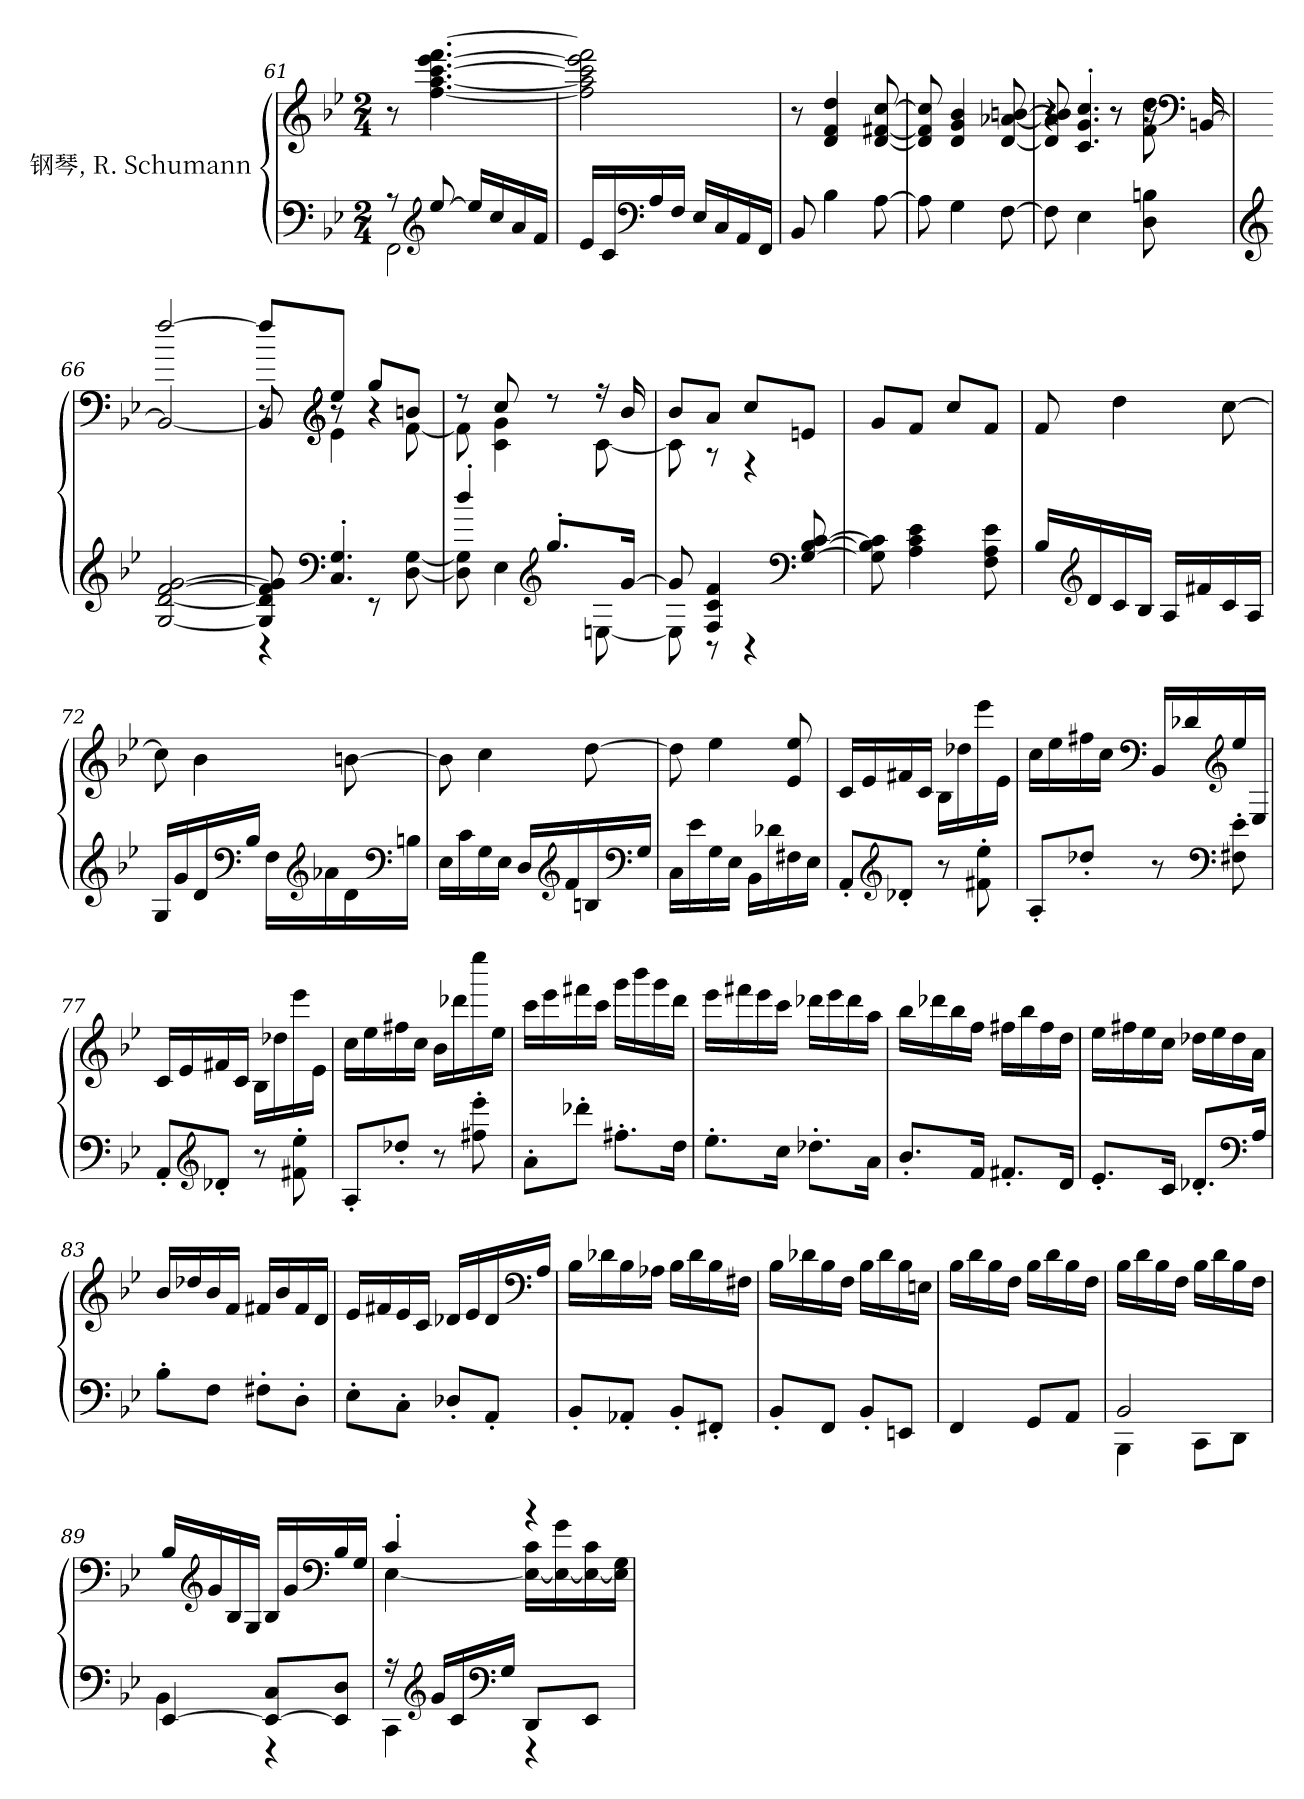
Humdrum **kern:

**kern	**kern
*part1	*part1
*staff2	*staff1
*I"钢琴, R. Schumann	*
!!LO:LB:g=z
*clefF4	*clefG2
*k[b-e-]	*k[b-e-]
*M2/4	*M2/4
=61	=61
*^	*
8r	2FF\	8r
*clefG2	*	*
[8ee-/	.	[4.ff\ [4.aa\ [4.ccc\ [4.eee-\ [4.fff\
16ee-/LL]	.	.
16cc/	.	.
16a/	.	.
16f/JJ	.	.
*v	*v	*
=62	=62
16e-/LL	2ff\] 2aa\] 2ccc\] 2eee-\] 2fff\]
16c/	.
*clefF4	*
16A/	.
16F/JJ	.
16E-/LL	.
16C/	.
16AA/	.
16FF/JJ	.
=63	=63
8BB-/	8r
4B-\	4d/ 4f/ 4dd/
[8A\	[8d/ [8f#X/ [8cc/
=64	=64
8A\]	8d/] 8f#/] 8cc/]
4G\	4d/ 4g/ 4b-/
[8F\	[8d/ [8a-X/ [8bn/
=65	=65
*	*^
*	*	*^
8F\]	8d/] 8a-/] 8b/]	4r	4r
4E-\	4.c/' 4.g/' 4.cc/'	.	.
.	.	8r	8r
8D\ 8Bn\	.	8f\ 8dd\	16r
*	*clefF4	*	*
.	.	.	[16BBn/
*	*v	*v	*v
!!LO:LB:g=z
=66	=66
*clefG2	*
*	*^
[2G/ [2d/ [2f/ [2g/	[2ff/	2BB/_
=67	=67	=67
*^	*	*^
8G/] 8d/] 8f/] 8g/]	4r	8ff/L]	8r	8BB/]
*clefF4	*	*clefG2	*	*
4.C/' 4.G/'	.	8ee-/J	4e-\	8r
.	8r	8gg/L	.	4r
.	[8D\ [8G\	8bn/J	[8f\	.
*	*	*	*v	*v
=68	=68	=68	=68
4dd'/	8D\] 8G\]	8r	8f\]
.	4E-\	8cc/	4c\ 4g\
*clefG2	*	*	*
8.gg'/L	.	8r	.
.	[8En\	16r	[8c\
[16g/Jk	.	16b-/	.
=69	=69	=69	=69
8g/]	8E\]	8b-/L	8c\]
4F/ 4c/ 4f/	8r	8a/J	8r
.	4r	8cc/L	4r
*clefF4	*	*	*
[8G/ [8B-/ [8c/	.	8en/J	.
*v	*v	*	*
*	*v	*v
=70	=70
8G\] 8B-\] 8c\]	8g/L
4A\ 4c\ 4e-\	8f/J
.	8cc/L
8F\ 8A\ 8e-\	8f/J
!!LO:LB:g=z
=71	=71
16B-/LL	8f/
*clefG2	*
16d/	.
16c/	4dd\
16B-/JJ	.
16A/LL	.
16f#X/	.
16c/	[8cc\
16A/JJ	.
=72	=72
16G/LL	8cc\]
16g/	.
16d/	4b-\
*clefF4	*
16B-/JJ	.
16F\LL	.
*clefG2	*
16a-X\	.
16d\	[8bn\
*clefF4	*
16Bn\JJ	.
=73	=73
16E-\LL	8b\]
16c\	.
16G\	4cc\
16E-\JJ	.
16D/LL	.
*clefG2	*
16f/	.
16Bn/	[8dd\
*clefF4	*
16G/JJ	.
!!LO:PB:g=z
=74	=74
16C\LL	8dd\]
16e-\	.
16G\	4ee-\
16E-\JJ	.
16BB-\LL	.
16d-X\	.
16F#X\	8e-/ 8ee-/
16E-\JJ	.
=75	=75
8AA'/L	16c/LL
.	16e-/
*clefG2	*
8d-X'/J	16f#X/
.	16c/JJ
8r	16B-\LL
.	16dd-X\
8f#X\' 8ee-\'	16eee-\
.	16e-\JJ
=76	=76
8A'/L	16cc\LL
.	16ee-\
8dd-X'/J	16ff#X\
.	16cc\JJ
*	*clefF4
8r	16BB-/LL
.	16d-X/
*clefF4	*clefG2
8F#X\' 8e-\'	16ee-/
.	16E-/JJ
!!LO:LB:g=z
=77	=77
8AA'/L	16c/LL
.	16e-/
*clefG2	*
8d-X'/J	16f#X/
.	16c/JJ
8r	16B-\LL
.	16dd-X\
8f#X\' 8ee-\'	16eee-\
.	16e-\JJ
=78	=78
8A'/L	16cc\LL
.	16ee-\
8dd-X'/J	16ff#X\
.	16cc\JJ
8r	16b-\LL
.	16ddd-X\
8ff#X\' 8eee-\'	16eeee-\
.	16ee-\JJ
=79	=79
8a'\L	16ccc\LL
.	16eee-\
8ddd-X'\J	16fff#X\
.	16ccc\JJ
8.ff#X'\L	16ggg\LL
.	16bbb-\
.	16ggg\
16dd\Jk	16ddd\JJ
=80	=80
8.ee-'\L	16eee-\LL
.	16fff#X\
.	16eee-\
16cc\Jk	16ccc\JJ
8.dd-X'\L	16ddd-X\LL
.	16eee-\
.	16ddd-\
16a\Jk	16aa\JJ
!!LO:LB:g=z
=81	=81
8.b-'/L	16bb-\LL
.	16ddd-X\
.	16bb-\
16f/Jk	16ff\JJ
8.f#X'/L	16ff#X\LL
.	16bb-\
.	16ff#\
16d/Jk	16dd\JJ
=82	=82
8.e-'/L	16ee-\LL
.	16ff#X\
.	16ee-\
16c/Jk	16cc\JJ
8.d-X'/L	16dd-X\LL
.	16ee-\
.	16dd-\
*clefF4	*
16A/Jk	16a\JJ
=83	=83
8B-'\L	16b-/LL
.	16dd-X/
8F\J	16b-/
.	16f/JJ
8F#X'\L	16f#X/LL
.	16b-/
8D'\J	16f#/
.	16d/JJ
=84	=84
8E-'\L	16e-/LL
.	16f#X/
8C'\J	16e-/
.	16c/JJ
8D-X'/L	16d-X/LL
.	16e-/
8AA'/J	16d-/
*	*clefF4
.	16A/JJ
!!LO:LB:g=z
=85	=85
8BB-'/L	16B-\LL
.	16d-X\
8AA-X'/J	16B-\
.	16A-X\JJ
8BB-'/L	16B-\LL
.	16d-\
8FF#X'/J	16B-\
.	16F#X\JJ
=86	=86
8BB-'/L	16B-\LL
.	16d-X\
8FF/J	16B-\
.	16F\JJ
8BB-'/L	16B-\LL
.	16d-\
8EEn/J	16B-\
.	16En\JJ
=87	=87
4FF/	16B-\LL
.	16d\
.	16B-\
.	16F\JJ
8GG/L	16B-\LL
.	16d\
8AA/J	16B-\
.	16F\JJ
=88	=88
*^	*
2BB-/	4BBB-\	16B-\LL
.	.	16d\
.	.	16B-\
.	.	16F\JJ
.	8CC\L	16B-\LL
.	.	16d\
.	8DD\J	16B-\
.	.	16F\JJ
!!LO:LB:g=z
=89	=89	=89
[4EE-/	4BB-\	16B-/LL
*	*	*clefG2
.	.	16g/
.	.	16B-/
.	.	16G/JJ
8EE-/_ 8C/L	4r	16B-/LL
.	.	16g/
*	*	*clefF4
8EE-/] 8D/J	.	16B-/
.	.	16G/JJ
=90	=90	=90
*	*	*^
16r	4CC\	4c'/	[4E-\
*clefG2	*	*	*
16g/LL	.	.	.
16c/	.	.	.
*clefF4	*	*	*
16G/JJ	.	.	.
8DD/L	4r	4r	16E-\_ 16c\LL
.	.	.	16E-\_ 16g\
8EE-/J	.	.	16E-\_ 16c\
.	.	.	16E-\] 16G\JJ
*v	*v	*	*
*	*v	*v
=	=
*-	*-
